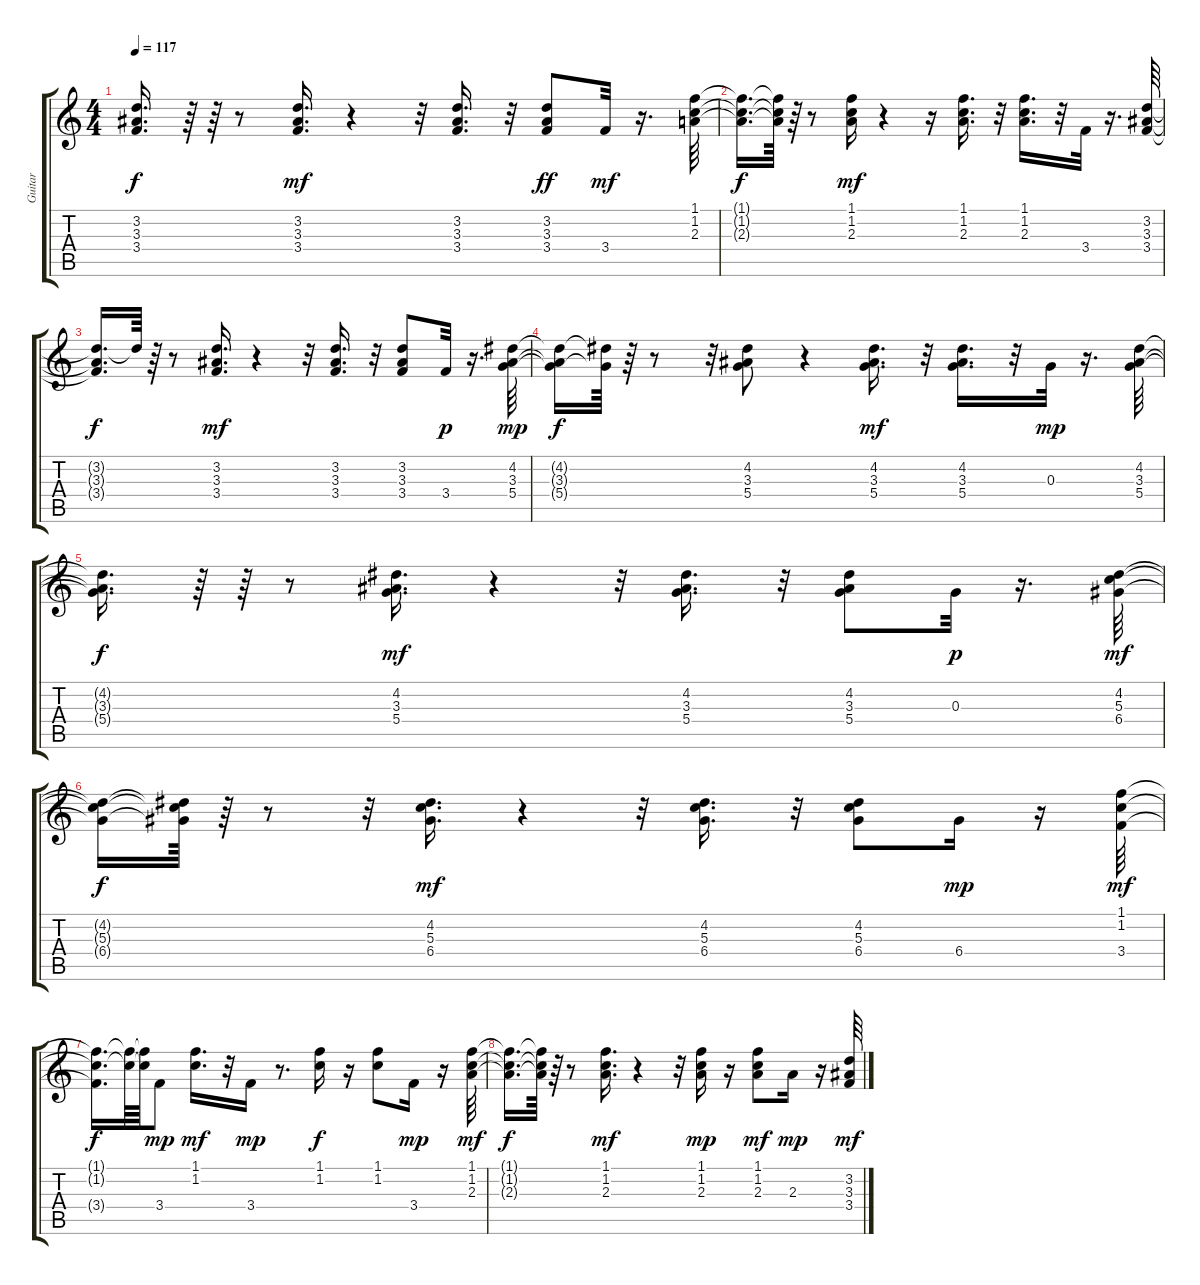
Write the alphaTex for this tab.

\track ("Guitar" "Guitar") {instrument acousticguitarsteel}
\staff {score tabs}
\tuning (E4 B3 G3 D3 A2 E2) {hide}
\ts (4 4)
\tempo 117
\clef g2
\ks c
(3.2{t} 3.3{t} 3.4{t}).16{d dy f} r.64 r.64 r.8 (3.2 3.3 3.4).16{d dy mf} r.4 r.32 (3.2 3.3 3.4).16{d} r.32 (3.2 3.3 3.4).8{dy ff} 3.4.32{dy mf} r.16{d} (1.1 1.2 2.3).64 |
(1.1{t} 1.2{t} 2.3{t}).16{d dy f} (1.1{t} 1.2{t} 2.3{t}).64 r.64 r.8 (1.1 1.2 2.3).16{dy mf} r.4 r.16 (1.1 1.2 2.3).16{d} r.32 (1.1 1.2 2.3).16{d} r.32 3.4.32 r.16{d} (3.2 3.3 3.4).64 |
(3.2{t} 3.3{t} 3.4{t}).16{d dy f} 3.2{t}.64 r.64 r.8 (3.2 3.3 3.4).16{d dy mf} r.4 r.32 (3.2 3.3 3.4).16{d} r.32 (3.2 3.3 3.4).8 3.4.32{dy p} r.16{d} (4.2 3.3 5.4).64{dy mp} |
(4.2{t} 3.3{t} 5.4{t}).16{dy f} (4.2{t} 5.4{t}).64 r.64 r.8 r.32 (4.2 3.3 5.4).8 r.4 (4.2 3.3 5.4).16{d dy mf} r.32 (4.2 3.3 5.4).16{d} r.32 0.3.32{dy mp} r.16{d} (4.2 3.3 5.4).64 |
(4.2{t} 3.3{t} 5.4{t}).16{d dy f} r.64 r.64 r.8 (4.2 3.3 5.4).16{d dy mf} r.4 r.32 (4.2 3.3 5.4).16{d} r.32 (4.2 3.3 5.4).8 0.3.32{dy p} r.16{d} (4.2 5.3 6.4).64{dy mf} |
(4.2{t} 5.3{t} 6.4{t}).16{dy f} (4.2{t} 5.3{t} 6.4{t}).64 r.64 r.8 r.32 (4.2 5.3 6.4).16{d dy mf} r.4 r.32 (4.2 5.3 6.4).16{d} r.32 (4.2 5.3 6.4).8 6.4.16{dy mp} r.16 (1.1 1.2 3.4).64{dy mf} |
(1.1{t} 1.2{t} 3.4{t}).16{d dy f} (1.1{t} 1.2{t}).64 (1.1{t} 1.2{t}).64 3.4.8{dy mp} (1.1 1.2).16{d dy mf} r.32 3.4.16{dy mp} r.8{d} (1.1 1.2).16{dy f} r.16 (1.1 1.2).8 3.4.16{dy mp} r.16 (1.1 1.2 2.3).64{dy mf} |
(1.1{t} 1.2{t} 2.3{t}).16{d dy f} (1.1{t} 1.2{t} 2.3{t}).64 r.64 r.8 (1.1 1.2 2.3).16{d dy mf} r.4 r.32 (1.1 1.2 2.3).16{dy mp} r.16 (1.1 1.2 2.3).8{dy mf} 2.3.16{dy mp} r.16 (3.2 3.3 3.4).64{dy mf}
